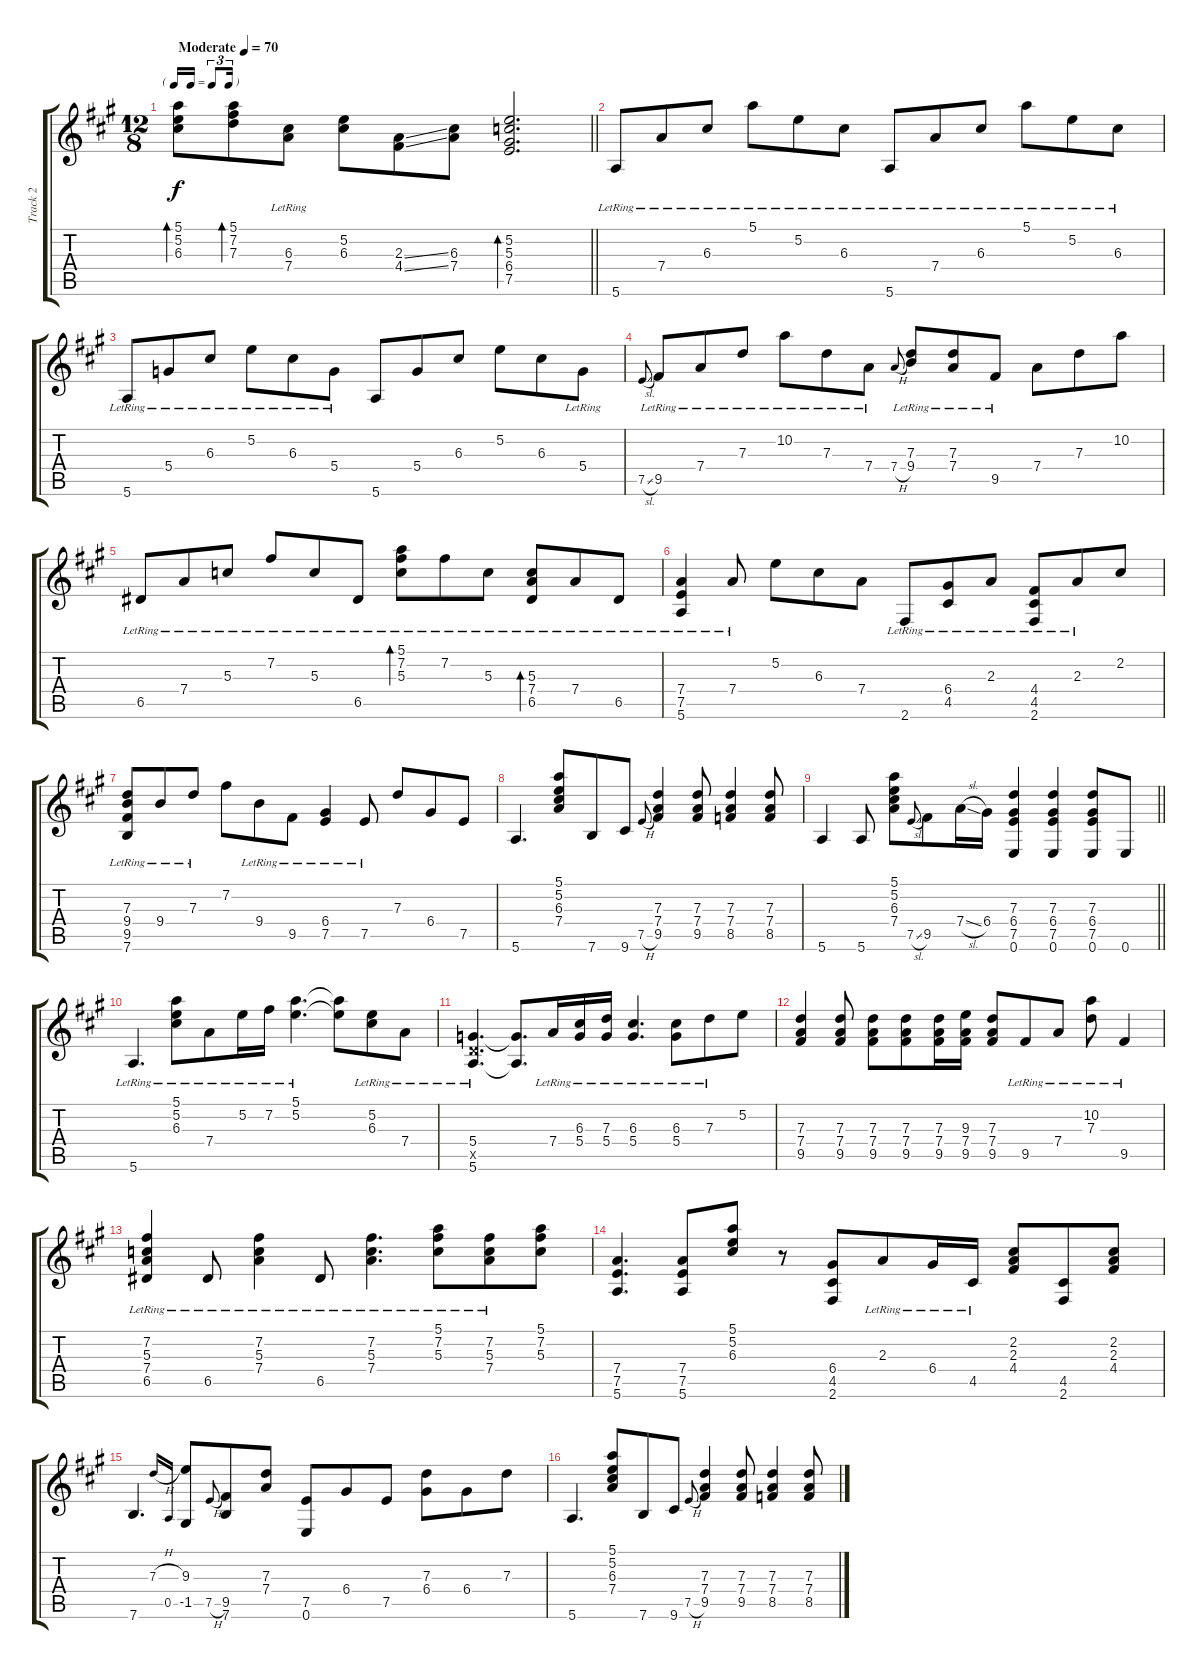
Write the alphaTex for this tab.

\track ("Track 2" "Track 2") {instrument electricguitarjazz}
\staff {score tabs}
\tuning (E4 B3 G3 D3 A2 E2) {hide}
\ts (12 8)
\tf triplet16th
\tempo (70 "Moderate")
\tempo 60
\tempo (70 "Moderate")
\clef g2
\barLineRight lightlight
\ks a
(5.1 5.2 6.3).8{bd 240 dy f instrument electricguitarjazz} (5.1 7.2 7.3).8{bd 60} (6.3{lr} 7.4{lr}).8 (5.2 6.3).8 (2.3{ss} 4.4{ss}).8 (6.3 7.4).8 (5.2 5.3 6.4 7.5).2{d bd 240} |
5.6{lr}.8 7.4{lr}.8 6.3{lr}.8 5.1{lr}.8 5.2{lr}.8 6.3{lr}.8 5.6{lr}.8 7.4{lr}.8 6.3{lr}.8 5.1{lr}.8 5.2{lr}.8 6.3{lr}.8 |
5.6{lr}.8 5.4{lr}.8 6.3{lr}.8 5.2{lr}.8 6.3{lr}.8 5.4{lr}.8 5.6.8 5.4.8 6.3.8 5.2.8 6.3.8 5.4{lr}.8 |
7.5{sl}.8{gr onbeat} 9.5{lr}.8 7.4{lr}.8 7.3{lr}.8 10.2{lr}.8 7.3{lr}.8 7.4{lr}.8 7.4{h}.8{gr onbeat} (7.3{lr} 9.4{lr}).8 (7.3{lr} 7.4{lr}).8 9.5{lr}.8 7.4.8 7.3.8 10.2.8 |
6.5{lr}.8 7.4{lr}.8 5.3{lr}.8 7.2{lr}.8 5.3{lr}.8 6.5{lr}.8 (5.1{lr} 7.2{lr} 5.3{lr}).8{bd 120} 7.2{lr}.8 5.3{lr}.8 (5.3{lr} 7.4{lr} 6.5{lr}).8{bd 120} 7.4{lr}.8 6.5{lr}.8 |
(7.4{lr} 7.5{lr} 5.6{lr}).4 7.4{lr}.8 5.2.8 6.3.8 7.4.8 2.6{lr}.8 (6.4{lr} 4.5{lr}).8 2.3{lr}.8 (4.4{lr} 4.5{lr} 2.6{lr}).8 2.3{lr}.8 2.2.8 |
(7.3{lr} 9.4{lr} 9.5{lr} 7.6{lr}).8 9.4{lr}.8 7.3{lr}.8 7.2.8 9.4{lr}.8 9.5{lr}.8 (6.4{lr} 7.5{lr}).4 7.5{lr}.8 7.3.8 6.4.8 7.5.8 |
5.6.4{d} (5.1 5.2 6.3 7.4).8 7.6.8 9.6.8 7.5{h}.8{gr onbeat} (7.3 7.4 9.5).4 (7.3 7.4 9.5).8 (7.3 7.4 8.5).4 (7.3 7.4 8.5).8 |
\barLineRight lightlight
5.6.4 5.6.8 (5.1 5.2 6.3 7.4).8 7.5{sl}.8{gr onbeat} 9.5.8 7.4{sl}.16 6.4.16 (7.3 6.4 7.5 0.6).4 (7.3 6.4 7.5 0.6).4 (7.3 6.4 7.5 0.6).8 0.6.8 |
5.6{lr}.4{d} (5.1{lr} 5.2{lr} 6.3{lr}).8 7.4{lr}.8 5.2{lr}.16 7.2{lr}.16 (5.1{lr} 5.2{lr}).4{d} (5.1{t} 5.2{t}).8 (5.2{lr} 6.3{lr}).8 7.4{lr}.8 |
(5.4{lr} 5.5{x} 5.6{lr}).4{d} (5.4{t} 5.6{t}).8{d} 7.4{lr}.16 (6.3{lr} 5.4{lr}).16 (7.3{lr} 5.4{lr}).16 (6.3{lr} 5.4{lr}).4{d} (6.3{lr} 5.4{lr}).8 7.3{lr}.8 5.2.8 |
(7.3 7.4 9.5).4 (7.3 7.4 9.5).8 (7.3 7.4 9.5).8 (7.3 7.4 9.5).8 (7.3 7.4 9.5).16 (9.3 7.4 9.5).16 (7.3 7.4 9.5).8 9.5{lr}.8 7.4{lr}.8 (10.2{lr} 7.3{lr}).8 9.5{lr}.4 |
(7.2{lr} 5.3{lr} 7.4{lr} 6.5{lr}).4 6.5{lr}.8 (7.2{lr} 5.3{lr} 7.4{lr}).4 6.5{lr}.8 (7.2{lr} 5.3{lr} 7.4{lr}).4{d} (5.1{lr} 7.2{lr} 5.3{lr}).8 (7.2{lr} 5.3{lr} 7.4{lr}).8 (5.1 7.2 5.3).8 |
(7.4 7.5 5.6).4{d} (7.4 7.5 5.6).8 (5.1 5.2 6.3).8 r.8 (6.4 4.5 2.6).8 2.3{lr}.8 6.4{lr}.16 4.5{lr}.16 (2.2 2.3 4.4).8 (4.5 2.6).8 (2.2 2.3 4.4).8 |
7.6.4{d} 7.3{h}.16{gr onbeat} 0.5.16{gr onbeat} (9.3 -1.5).8 7.5{h}.8{gr onbeat} (9.5 7.6).8 (7.3 7.4).8 (7.5 0.6).8 6.4.8 7.5.8 (7.3 6.4).8 6.4.8 7.3.8 |
5.6.4{d} (5.1 5.2 6.3 7.4).8 7.6.8 9.6.8 7.5{h}.8{gr onbeat} (7.3 7.4 9.5).4 (7.3 7.4 9.5).8 (7.3 7.4 8.5).4 (7.3 7.4 8.5).8
